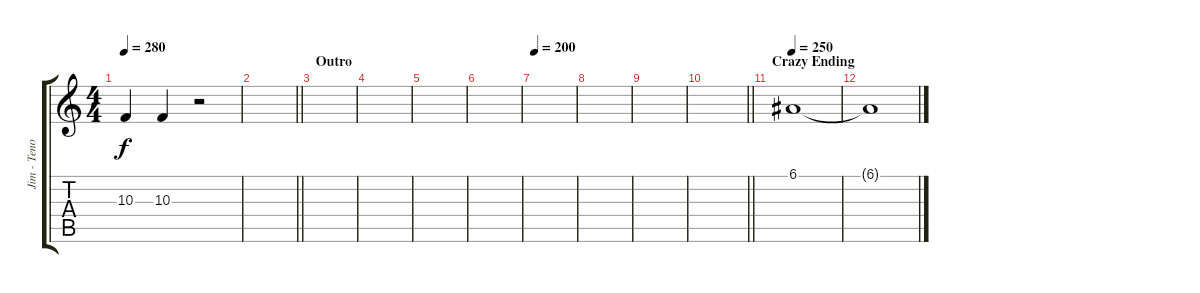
\track ("Jim - Tenor Sax" "Jim - Teno") {instrument tenorsax}
\staff {score tabs}
\tuning (E4 B3 G3 D3 A2 E2) {hide}
\ts (4 4)
\tempo 280
\clef g2
\ks c
10.3.4{dy f} 10.3.4 r.2 |
\barLineRight lightlight
|
\section ("" "Outro")
|
|
|
|
\tempo 200
|
|
|
\barLineRight lightlight
|
\section ("" "Crazy Ending")
\tempo 250
6.1.1 |
6.1{t}.1
